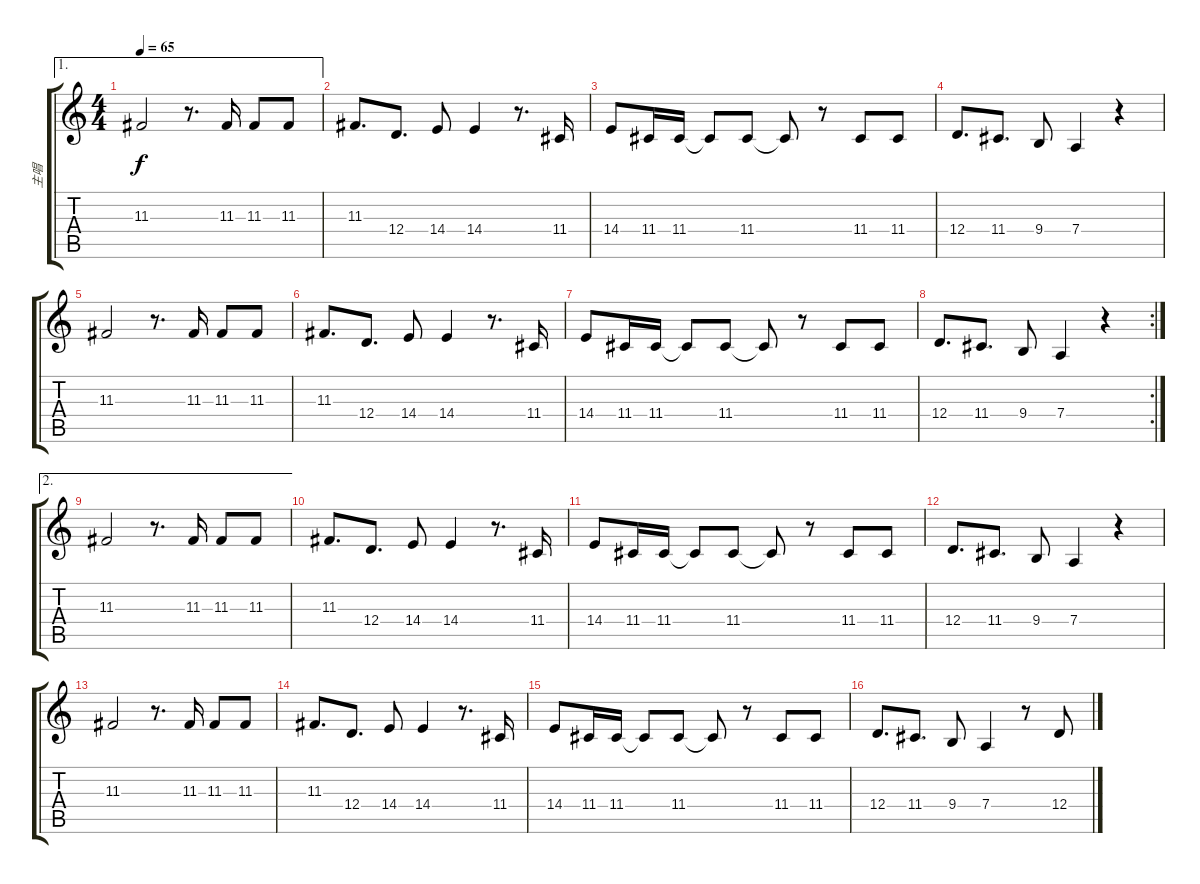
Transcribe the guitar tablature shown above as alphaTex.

\track ("主唱" "主唱") {instrument cello}
\staff {score tabs}
\tuning (E4 B3 G3 D3 A2 E2) {hide}
\ae 1
\ts (4 4)
\tempo 65
\clef g2
\ks c
11.3.2{dy f} r.8{d} 11.3.16 11.3.8 11.3.8 |
11.3.8{d} 12.4.8{d} 14.4.8 14.4.4 r.8{d} 11.4.16 |
14.4.8 11.4.16 11.4.16 11.4{t}.8 11.4.8 11.4{t}.8 r.8 11.4.8 11.4.8 |
12.4.8{d} 11.4.8{d} 9.4.8 7.4.4 r.4 |
11.3.2 r.8{d} 11.3.16 11.3.8 11.3.8 |
11.3.8{d} 12.4.8{d} 14.4.8 14.4.4 r.8{d} 11.4.16 |
14.4.8 11.4.16 11.4.16 11.4{t}.8 11.4.8 11.4{t}.8 r.8 11.4.8 11.4.8 |
\rc 2
12.4.8{d} 11.4.8{d} 9.4.8 7.4.4 r.4 |
\ae 2
11.3.2 r.8{d} 11.3.16 11.3.8 11.3.8 |
11.3.8{d} 12.4.8{d} 14.4.8 14.4.4 r.8{d} 11.4.16 |
14.4.8 11.4.16 11.4.16 11.4{t}.8 11.4.8 11.4{t}.8 r.8 11.4.8 11.4.8 |
12.4.8{d} 11.4.8{d} 9.4.8 7.4.4 r.4 |
11.3.2 r.8{d} 11.3.16 11.3.8 11.3.8 |
11.3.8{d} 12.4.8{d} 14.4.8 14.4.4 r.8{d} 11.4.16 |
14.4.8 11.4.16 11.4.16 11.4{t}.8 11.4.8 11.4{t}.8 r.8 11.4.8 11.4.8 |
12.4.8{d} 11.4.8{d} 9.4.8 7.4.4 r.8 12.4.8
